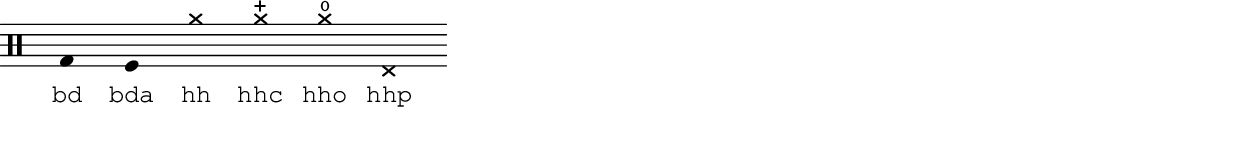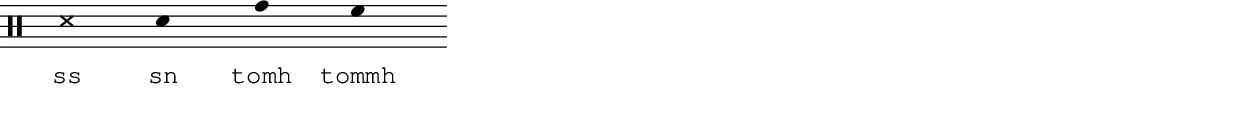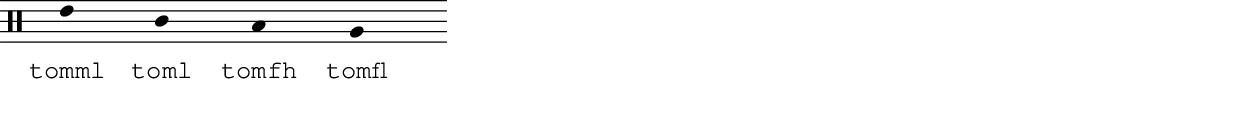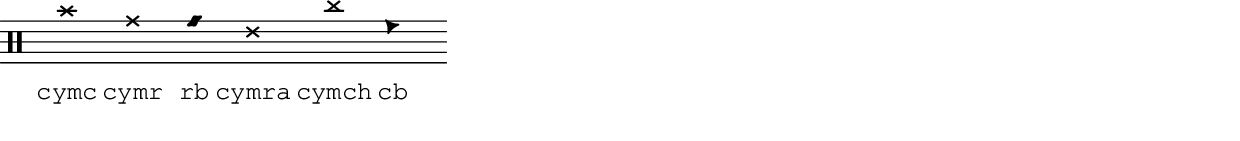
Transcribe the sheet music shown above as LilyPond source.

%% Generated by lilypond-book
%% Options: [exampleindent=10.16\mm,indent=0\mm,line-width=10.0\cm,paper-height=845.047\pt,paper-width=597.508\pt,papersize='(cons (* 597.508 pt) (* 845.047 pt)),quote]
\include "lilypond-book-preamble.ly"


% ****************************************************************
% Start cut-&-pastable-section
% ****************************************************************

#(ly:set-option 'eps-box-padding 3.000000)



\paper {
  #(set-paper-size '(cons (* 597.508 pt) (* 845.047 pt)))
  indent = 0\mm
  line-width = 10.0\cm
  % offset the left padding, also add 1mm as lilypond creates cropped
  % images with a little space on the right
  line-width = #(- line-width (* mm  3.000000) (* mm 1))
  line-width = 10.0\cm - 2.0 * 10.16\mm
  % offset the left padding, also add 1mm as lilypond creates cropped
  % images with a little space on the right
  line-width = #(- line-width (* mm  3.000000) (* mm 1))
}

\layout {
  
}




% ****************************************************************
% ly snippet:
% ****************************************************************
\sourcefileline 304
nam = \lyricmode {
  bd bda hh hhc hho hhp \break
  ss sn tomh tommh tomml toml tomfh tomfl \break
  cymc cymr rb cymra cymch cb }
mus = \drummode {
  bd bda hh hhc hho hhp \break
  ss sn tomh tommh tomml toml tomfh tomfl \break
  cymc cymr rb cymra cymch cb
  }
\score {
  << \new DrumStaff \with {
       \remove Bar_engraver
       \remove Time_signature_engraver
       \hide Stem
       \override Stem.Y-extent = ##f
       drumStyleTable = #weinberg-drums-style
     } \mus
     \new Lyrics \nam
  >>
  \layout {
    \context {
      \Score
      \override LyricText.font-family = #'typewriter
      \override BarNumber.transparent =##T
    }
  }
}


% ****************************************************************
% end ly snippet
% ****************************************************************
